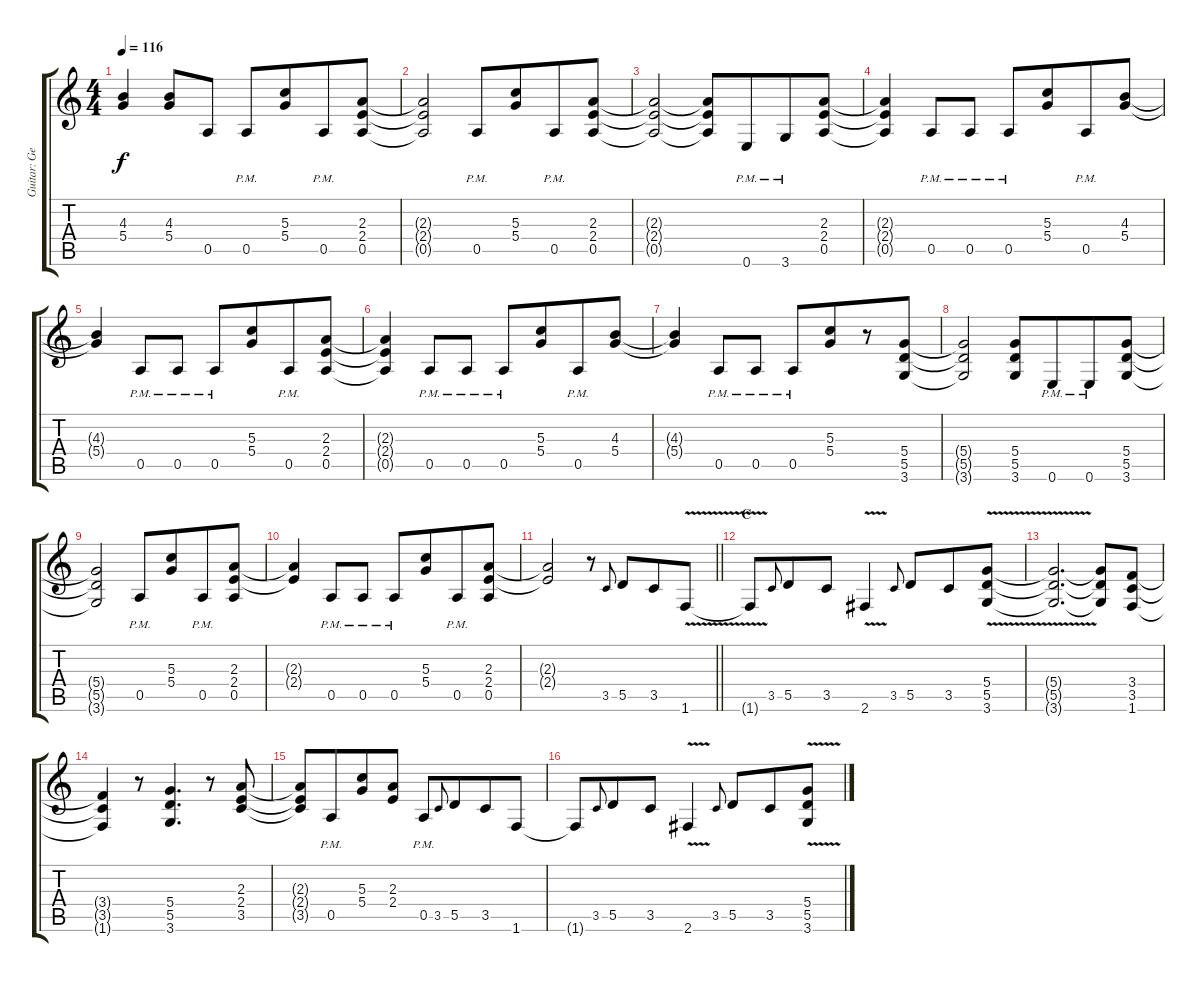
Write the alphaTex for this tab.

\track ("Guitar: George" "Guitar: Ge") {instrument distortionguitar}
\staff {score tabs}
\tuning (E4 B3 G3 D3 A2 E2) {hide}
\ts (4 4)
\tempo 116
\clef g2
\ks c
(4.3{t} 5.4{t}).4{dy f} (4.3 5.4).8 0.5.8 0.5{pm}.8 (5.3 5.4).8{beam merge} 0.5{pm}.8 (2.3 2.4 0.5).8 |
(2.3{t} 2.4{t} 0.5{t}).2 0.5{pm}.8 (5.3 5.4).8{beam merge} 0.5{pm}.8 (2.3 2.4 0.5).8 |
(2.3{t} 2.4{t} 0.5{t}).2 (2.3{t} 2.4{t} 0.5{t}).8 0.6{pm}.8{beam merge} 3.6{pm}.8 (2.3 2.4 0.5).8 |
(2.3{t} 2.4{t} 0.5{t}).4 0.5{pm}.8 0.5{pm}.8 0.5{pm}.8 (5.3 5.4).8{beam merge} 0.5{pm}.8 (4.3 5.4).8 |
(4.3{t} 5.4{t}).4 0.5{pm}.8 0.5{pm}.8 0.5{pm}.8 (5.3 5.4).8{beam merge} 0.5{pm}.8 (2.3 2.4 0.5).8 |
(2.3{t} 2.4{t} 0.5{t}).4 0.5{pm}.8 0.5{pm}.8 0.5{pm}.8 (5.3 5.4).8{beam merge} 0.5{pm}.8 (4.3 5.4).8 |
(4.3{t} 5.4{t}).4 0.5{pm}.8 0.5{pm}.8 0.5{pm}.8 (5.3 5.4).8{beam merge} r.8 (5.4 5.5 3.6).8 |
(5.4{t} 5.5{t} 3.6{t}).2 (5.4 5.5 3.6).8 0.6{pm}.8{beam merge} 0.6{pm}.8 (5.4 5.5 3.6).8 |
(5.4{t} 5.5{t} 3.6{t}).2 0.5{pm}.8 (5.3 5.4).8{beam merge} 0.5{pm}.8 (2.3 2.4 0.5).8 |
(2.3{t} 2.4{t}).4 0.5{pm}.8 0.5{pm}.8 0.5{pm}.8 (5.3 5.4).8{beam merge} 0.5{pm}.8 (2.3 2.4 0.5).8 |
\barLineRight lightlight
(2.3{t} 2.4{t}).2 r.8 3.5.8{gr onbeat} 5.5.8{beam merge} 3.5.8 1.6{v}.8 |
\section ("" "C")
1.6{t}.8 3.5.8{gr onbeat} 5.5.8{beam merge} 3.5.8 2.6{v}.4 3.5.8{gr onbeat} 5.5.8{beam merge} 3.5.8 (5.4 5.5 3.6{v}).8 |
(5.4{t} 5.5{t} 3.6{t}).2{d} (5.4{t} 5.5{t} 3.6{t}).8 (3.4 3.5 1.6).8 |
(3.4{t} 3.5{t} 1.6{t}).4 r.8 (5.4 5.5 3.6).4{d} r.8 (2.3 2.4 3.5).8 |
(2.3{t} 2.4{t} 3.5{t}).8 0.5{pm}.8{beam merge} (5.3 5.4).8 (2.3 2.4).8 0.5{pm}.8 3.5.8{gr onbeat} 5.5.8{beam merge} 3.5.8 1.6.8 |
1.6{t}.8 3.5.8{gr onbeat} 5.5.8{beam merge} 3.5.8 2.6{v}.4 3.5.8{gr onbeat} 5.5.8{beam merge} 3.5.8 (5.4 5.5 3.6{v}).8
